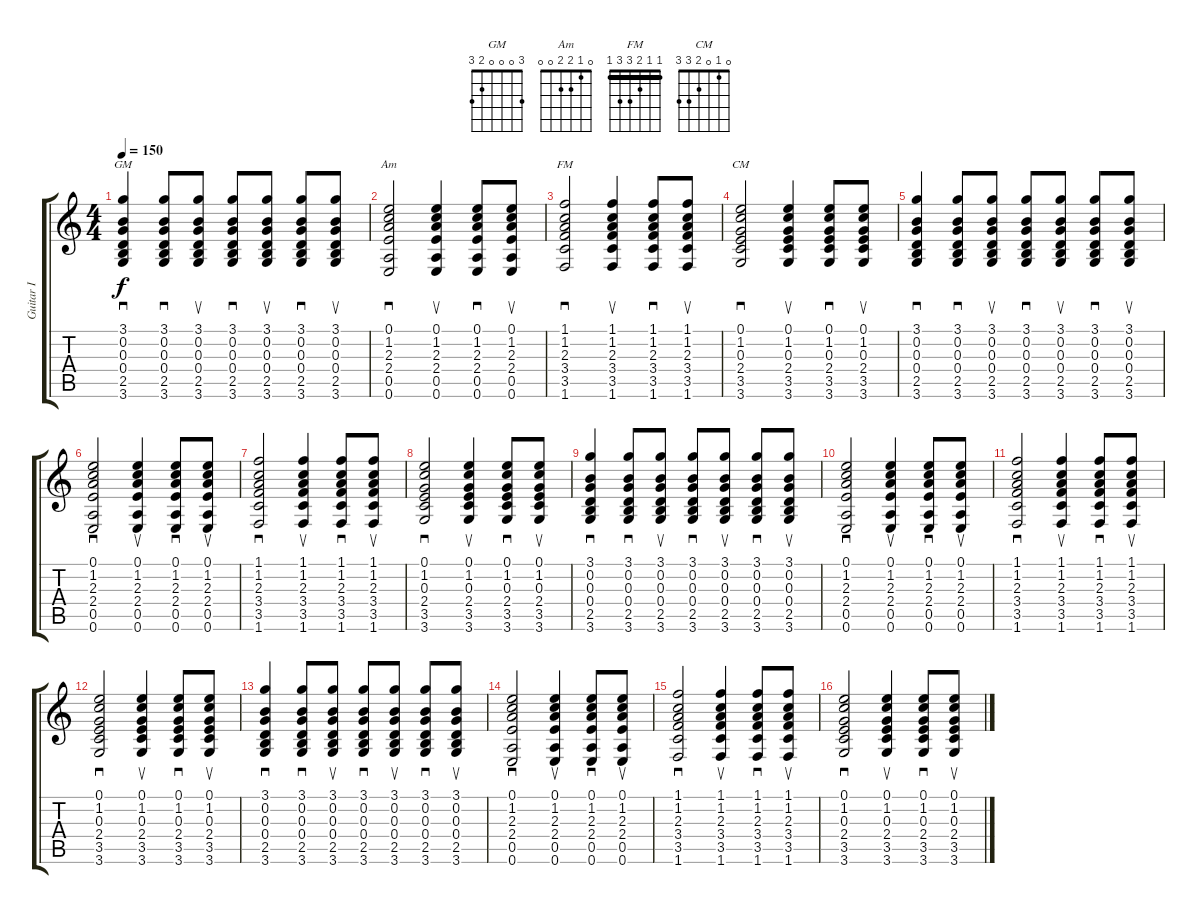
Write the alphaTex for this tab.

\track ("Guitar I" "Guitar I") {instrument acousticguitarsteel}
\staff {score tabs}
\tuning (E4 B3 G3 D3 A2 E2) {hide}
\chord ("GM" 3 0 0 0 2 3)
\chord ("Am" 0 1 2 2 0 0)
\chord ("FM" 1 1 2 3 3 1) {barre 1}
\chord ("CM" 0 1 0 2 3 3)
\ts (4 4)
\tempo 150
\clef g2
\ks c
(3.1 0.2 0.3 0.4 2.5 3.6).4{sd ch "GM" dy f} (3.1 0.2 0.3 0.4 2.5 3.6).8{sd} (3.1 0.2 0.3 0.4 2.5 3.6).8{su} (3.1 0.2 0.3 0.4 2.5 3.6).8{sd} (3.1 0.2 0.3 0.4 2.5 3.6).8{su} (3.1 0.2 0.3 0.4 2.5 3.6).8{sd} (3.1 0.2 0.3 0.4 2.5 3.6).8{su} |
(0.1 1.2 2.3 2.4 0.5 0.6).2{sd ch "Am"} (0.1 1.2 2.3 2.4 0.5 0.6).4{su} (0.1 1.2 2.3 2.4 0.5 0.6).8{sd} (0.1 1.2 2.3 2.4 0.5 0.6).8{su} |
(1.1 1.2 2.3 3.4 3.5 1.6).2{sd ch "FM"} (1.1 1.2 2.3 3.4 3.5 1.6).4{su} (1.1 1.2 2.3 3.4 3.5 1.6).8{sd} (1.1 1.2 2.3 3.4 3.5 1.6).8{su} |
(0.1 1.2 0.3 2.4 3.5 3.6).2{sd ch "CM"} (0.1 1.2 0.3 2.4 3.5 3.6).4{su} (0.1 1.2 0.3 2.4 3.5 3.6).8{sd} (0.1 1.2 0.3 2.4 3.5 3.6).8{su} |
(3.1 0.2 0.3 0.4 2.5 3.6).4{sd} (3.1 0.2 0.3 0.4 2.5 3.6).8{sd} (3.1 0.2 0.3 0.4 2.5 3.6).8{su} (3.1 0.2 0.3 0.4 2.5 3.6).8{sd} (3.1 0.2 0.3 0.4 2.5 3.6).8{su} (3.1 0.2 0.3 0.4 2.5 3.6).8{sd} (3.1 0.2 0.3 0.4 2.5 3.6).8{su} |
(0.1 1.2 2.3 2.4 0.5 0.6).2{sd} (0.1 1.2 2.3 2.4 0.5 0.6).4{su} (0.1 1.2 2.3 2.4 0.5 0.6).8{sd} (0.1 1.2 2.3 2.4 0.5 0.6).8{su} |
(1.1 1.2 2.3 3.4 3.5 1.6).2{sd} (1.1 1.2 2.3 3.4 3.5 1.6).4{su} (1.1 1.2 2.3 3.4 3.5 1.6).8{sd} (1.1 1.2 2.3 3.4 3.5 1.6).8{su} |
(0.1 1.2 0.3 2.4 3.5 3.6).2{sd} (0.1 1.2 0.3 2.4 3.5 3.6).4{su} (0.1 1.2 0.3 2.4 3.5 3.6).8{sd} (0.1 1.2 0.3 2.4 3.5 3.6).8{su} |
(3.1 0.2 0.3 0.4 2.5 3.6).4{sd} (3.1 0.2 0.3 0.4 2.5 3.6).8{sd} (3.1 0.2 0.3 0.4 2.5 3.6).8{su} (3.1 0.2 0.3 0.4 2.5 3.6).8{sd} (3.1 0.2 0.3 0.4 2.5 3.6).8{su} (3.1 0.2 0.3 0.4 2.5 3.6).8{sd} (3.1 0.2 0.3 0.4 2.5 3.6).8{su} |
(0.1 1.2 2.3 2.4 0.5 0.6).2{sd} (0.1 1.2 2.3 2.4 0.5 0.6).4{su} (0.1 1.2 2.3 2.4 0.5 0.6).8{sd} (0.1 1.2 2.3 2.4 0.5 0.6).8{su} |
(1.1 1.2 2.3 3.4 3.5 1.6).2{sd} (1.1 1.2 2.3 3.4 3.5 1.6).4{su} (1.1 1.2 2.3 3.4 3.5 1.6).8{sd} (1.1 1.2 2.3 3.4 3.5 1.6).8{su} |
(0.1 1.2 0.3 2.4 3.5 3.6).2{sd} (0.1 1.2 0.3 2.4 3.5 3.6).4{su} (0.1 1.2 0.3 2.4 3.5 3.6).8{sd} (0.1 1.2 0.3 2.4 3.5 3.6).8{su} |
(3.1 0.2 0.3 0.4 2.5 3.6).4{sd} (3.1 0.2 0.3 0.4 2.5 3.6).8{sd} (3.1 0.2 0.3 0.4 2.5 3.6).8{su} (3.1 0.2 0.3 0.4 2.5 3.6).8{sd} (3.1 0.2 0.3 0.4 2.5 3.6).8{su} (3.1 0.2 0.3 0.4 2.5 3.6).8{sd} (3.1 0.2 0.3 0.4 2.5 3.6).8{su} |
(0.1 1.2 2.3 2.4 0.5 0.6).2{sd} (0.1 1.2 2.3 2.4 0.5 0.6).4{su} (0.1 1.2 2.3 2.4 0.5 0.6).8{sd} (0.1 1.2 2.3 2.4 0.5 0.6).8{su} |
(1.1 1.2 2.3 3.4 3.5 1.6).2{sd} (1.1 1.2 2.3 3.4 3.5 1.6).4{su} (1.1 1.2 2.3 3.4 3.5 1.6).8{sd} (1.1 1.2 2.3 3.4 3.5 1.6).8{su} |
(0.1 1.2 0.3 2.4 3.5 3.6).2{sd} (0.1 1.2 0.3 2.4 3.5 3.6).4{su} (0.1 1.2 0.3 2.4 3.5 3.6).8{sd} (0.1 1.2 0.3 2.4 3.5 3.6).8{su}
